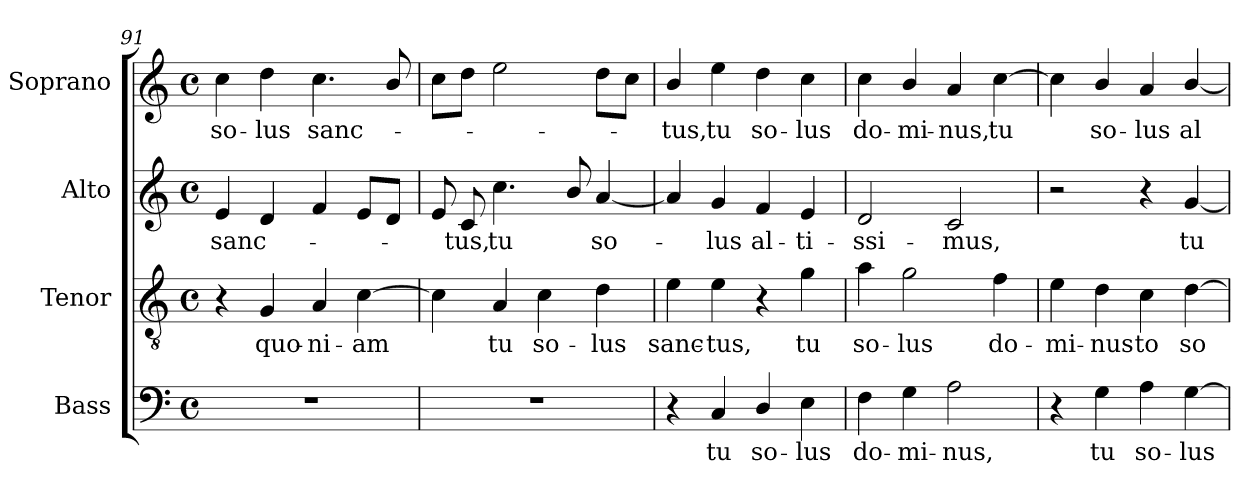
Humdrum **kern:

**kern	**text	**kern	**text	**kern	**text	**kern	**text
*part4	*part4	*part3	*part3	*part2	*part2	*part1	*part1
*staff4	*staff4	*staff3	*staff3	*staff2	*staff2	*staff1	*staff1
*I"Bass	*	*I"Tenor	*	*I"Alto	*	*I"Soprano	*
*I'B.	*	*I'T.	*	*I'A.	*	*I'S.	*
*clefF4	*	*clefGv2	*	*clefG2	*	*clefG2	*
*	*	*ITrd7c12	*	*	*	*	*
*k[]	*	*k[]	*	*k[]	*	*k[]	*
*C:	*	*C:	*	*C:	*	*C:	*
*M4/4	*	*M4/4	*	*M4/4	*	*M4/4	*
*met(c)	*	*met(c)	*	*met(c)	*	*met(c)	*
=91	=91	=91	=91	=91	=91	=91	=91
!	!	!	!	!	!LO:LY:b:color=#000000	!	!
!	!	!	!	!	!	!	!LO:LY:b:color=#000000
1r	.	4r	.	4ei/	sanc-	4cci\	so-
!	!	!	!LO:LY:b:color=#000000	!	!	!	!
!	!	!	!	!	!	!	!LO:LY:b:color=#000000
.	.	4GGi/	quo-	4di/	.	4ddi\	-lus
!	!	!	!LO:LY:b:color=#000000	!	!	!	!
!	!	!	!	!	!	!	!LO:LY:b:color=#000000
.	.	4AAi/	-ni-	4fi/	.	4.cci\	sanc-
!	!	!	!LO:LY:b:color=#000000	!	!	!	!
.	.	[4Ci\	-am	8ei/L	.	.	.
.	.	.	.	8di/J	.	8bi/	.
=92	=92	=92	=92	=92	=92	=92	=92
1r	.	4Ci\]	.	8ei/	.	8cci\L	.
!	!	!	!	!	!LO:LY:b:color=#000000	!	!
.	.	.	.	8ci/	-tus,	8ddi\J	.
!	!	!	!LO:LY:b:color=#000000	!	!	!	!
!	!	!	!	!	!LO:LY:b:color=#000000	!	!
.	.	4AAi/	tu	4.cci\	tu	2eei\	.
!	!	!	!LO:LY:b:color=#000000	!	!	!	!
.	.	4Ci\	so-	.	.	.	.
.	.	.	.	8bi/	.	.	.
!	!	!	!LO:LY:b:color=#000000	!	!	!	!
!	!	!	!	!	!LO:LY:b:color=#000000	!	!
.	.	4Di\	-lus	[4ai/	so-	8ddi\L	.
.	.	.	.	.	.	8cci\J	.
=93	=93	=93	=93	=93	=93	=93	=93
!	!	!	!LO:LY:b:color=#000000	!	!	!	!
!	!	!	!	!	!	!	!LO:LY:b:color=#000000
4r	.	4Ei\	sanc-	4ai/]	.	4bi/	-tus,
!	!LO:LY:b:color=#000000	!	!	!	!	!	!
!	!	!	!LO:LY:b:color=#000000	!	!	!	!
!	!	!	!	!	!LO:LY:b:color=#000000	!	!
!	!	!	!	!	!	!	!LO:LY:b:color=#000000
4Ci/	tu	4Ei\	-tus,	4gi/	-lus	4eei\	tu
!	!LO:LY:b:color=#000000	!	!	!	!	!	!
!	!	!	!	!	!LO:LY:b:color=#000000	!	!
!	!	!	!	!	!	!	!LO:LY:b:color=#000000
4Di/	so-	4r	.	4fi/	al-	4ddi\	so-
!	!LO:LY:b:color=#000000	!	!	!	!	!	!
!	!	!	!LO:LY:b:color=#000000	!	!	!	!
!	!	!	!	!	!LO:LY:b:color=#000000	!	!
!	!	!	!	!	!	!	!LO:LY:b:color=#000000
4Ei\	-lus	4Gi\	tu	4ei/	-ti-	4cci\	-lus
=94	=94	=94	=94	=94	=94	=94	=94
!	!LO:LY:b:color=#000000	!	!	!	!	!	!
!	!	!	!LO:LY:b:color=#000000	!	!	!	!
!	!	!	!	!	!LO:LY:b:color=#000000	!	!
!	!	!	!	!	!	!	!LO:LY:b:color=#000000
4Fi\	do-	4Ai\	so-	2di/	-ssi-	4cci\	do-
!	!LO:LY:b:color=#000000	!	!	!	!	!	!
!	!	!	!LO:LY:b:color=#000000	!	!	!	!
!	!	!	!	!	!	!	!LO:LY:b:color=#000000
4Gi\	-mi-	2Gi\	-lus	.	.	4bi/	-mi-
!	!LO:LY:b:color=#000000	!	!	!	!	!	!
!	!	!	!	!	!LO:LY:b:color=#000000	!	!
!	!	!	!	!	!	!	!LO:LY:b:color=#000000
2Ai\	-nus,	.	.	2ci/	-mus,	4ai/	-nus,
!	!	!	!LO:LY:b:color=#000000	!	!	!	!
!	!	!	!	!	!	!	!LO:LY:b:color=#000000
.	.	4Fi\	do-	.	.	[4cci\	tu
!!LO:LB:g=z
=95	=95	=95	=95	=95	=95	=95	=95
!	!	!	!LO:LY:b:color=#000000	!	!	!	!
4r	.	4Ei\	-mi-	2r	.	4cci\]	.
!	!LO:LY:b:color=#000000	!	!	!	!	!	!
!	!	!	!LO:LY:b:color=#000000	!	!	!	!
!	!	!	!	!	!	!	!LO:LY:b:color=#000000
4Gi\	tu	4Di\	-nus	.	.	4bi/	so-
!	!LO:LY:b:color=#000000	!	!	!	!	!	!
!	!	!	!LO:LY:b:color=#000000	!	!	!	!
!	!	!	!	!	!	!	!LO:LY:b:color=#000000
4Ai\	so-	4Ci\	to	4r	.	4ai/	-lus
!	!LO:LY:b:color=#000000	!	!	!	!	!	!
!	!	!	!LO:LY:b:color=#000000	!	!	!	!
!	!	!	!	!	!LO:LY:b:color=#000000	!	!
!	!	!	!	!	!	!	!LO:LY:b:color=#000000
[4Gi\	-lus	[4Di\	so-	[4gi/	tu	[4bi/	al-
=	=	=	=	=	=	=	=
*-	*-	*-	*-	*-	*-	*-	*-
